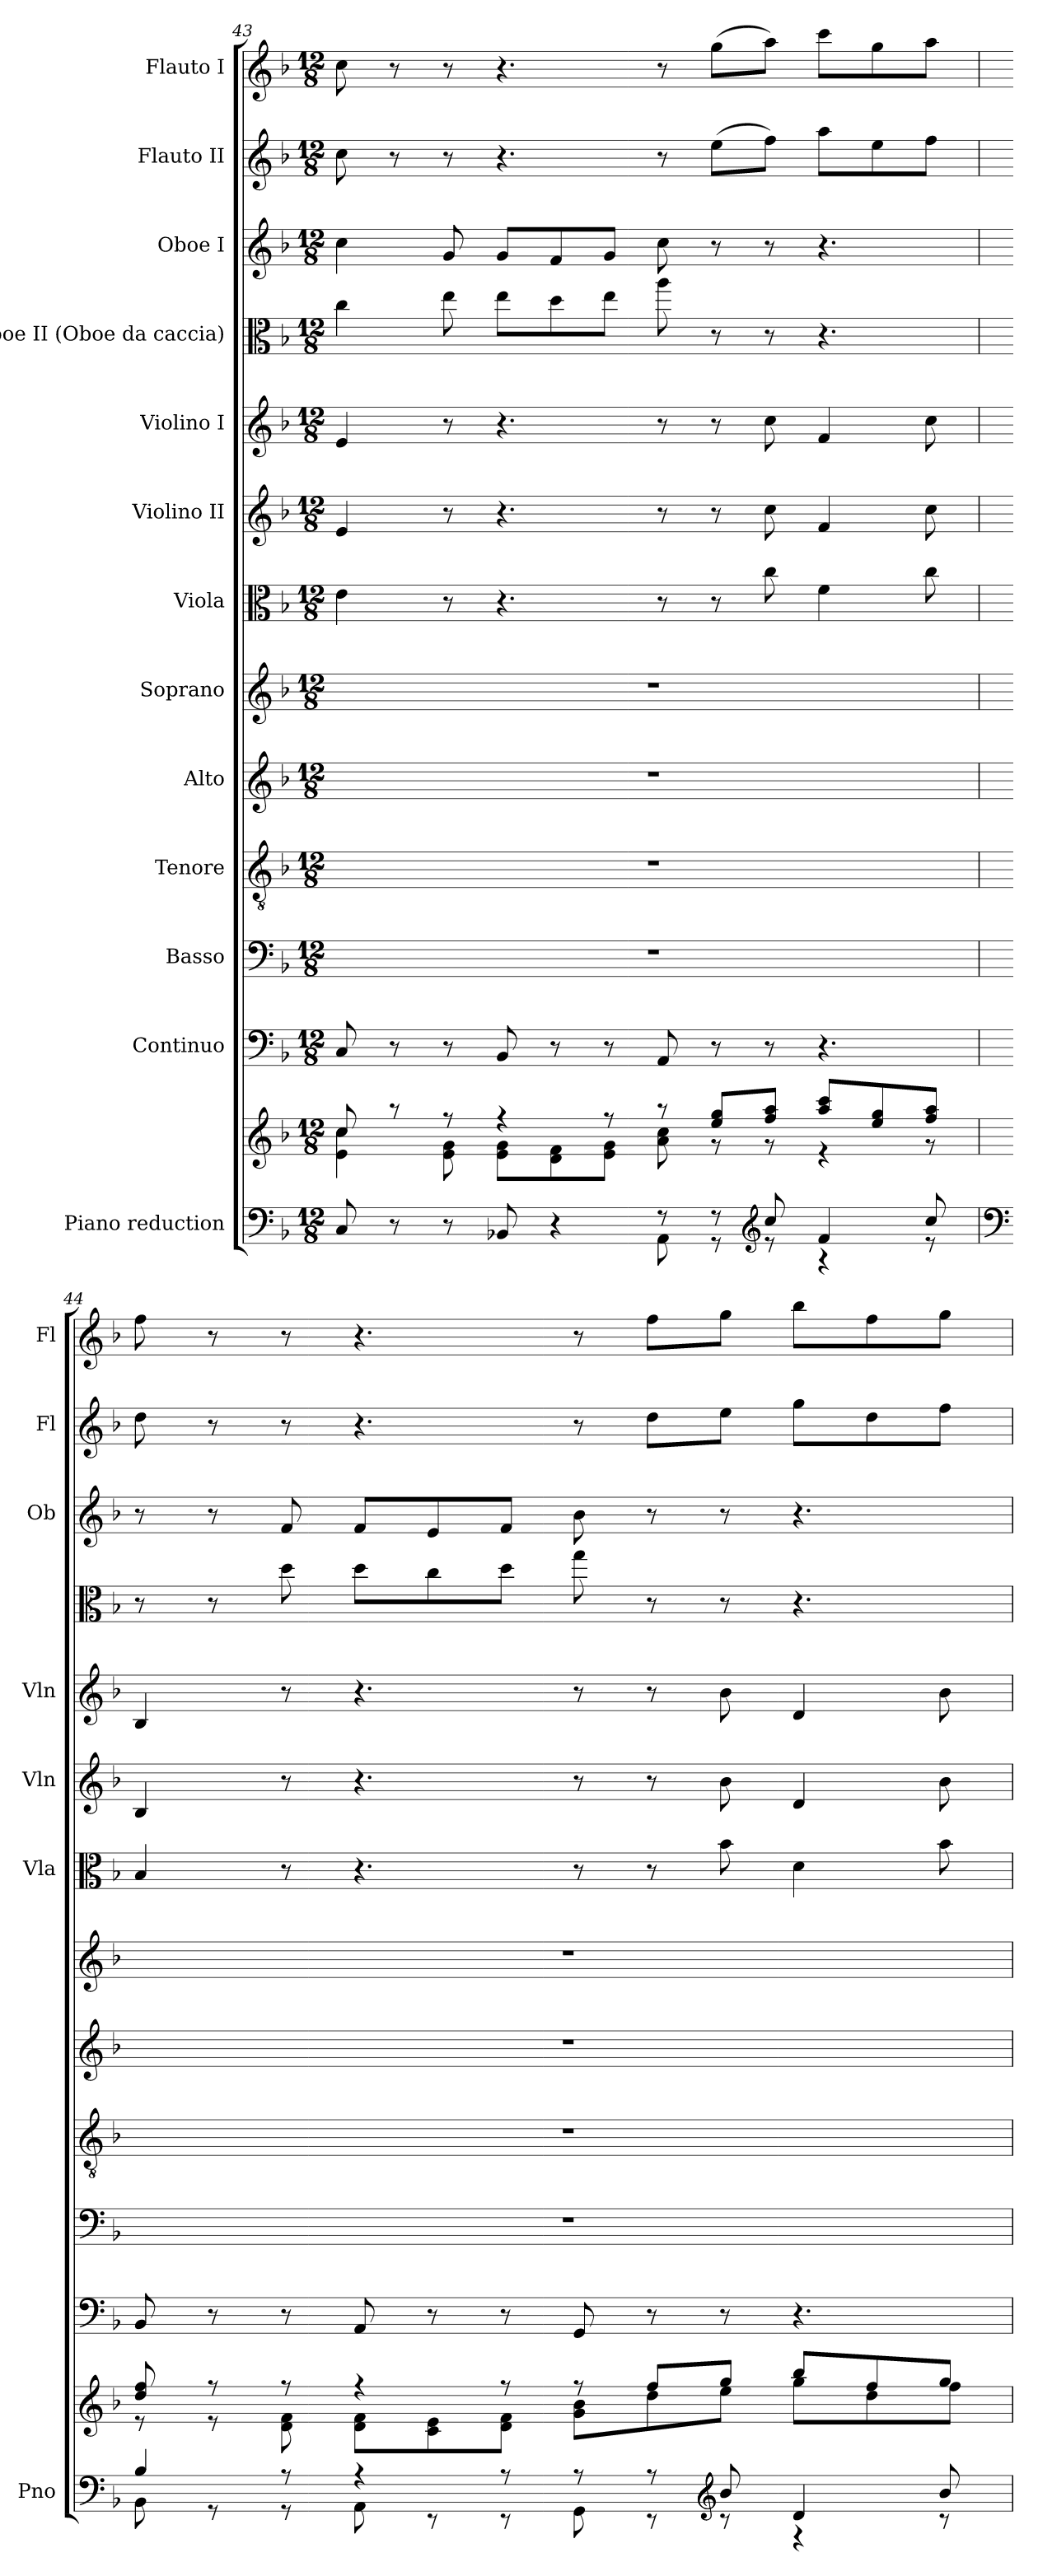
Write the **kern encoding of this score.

**kern	**kern	**kern	**kern	**kern	**kern	**kern	**kern	**kern	**kern	**kern	**kern	**kern	**kern
*part13	*part13	*part12	*part11	*part10	*part9	*part8	*part7	*part6	*part5	*part4	*part3	*part2	*part1
*staff14	*staff13	*staff12	*staff11	*staff10	*staff9	*staff8	*staff7	*staff6	*staff5	*staff4	*staff3	*staff2	*staff1
*I"Piano reduction	*	*I"Continuo	*I"Basso	*I"Tenore	*I"Alto	*I"Soprano	*I"Viola	*I"Violino II	*I"Violino I	*I"Oboe II (Oboe da caccia)	*I"Oboe I	*I"Flauto II	*I"Flauto I
*I'Pno	*	*	*	*	*	*	*I'Vla	*I'Vln	*I'Vln	*	*I'Ob	*I'Fl	*I'Fl
*clefF4	*clefG2	*clefF4	*clefF4	*clefGv2	*clefG2	*clefG2	*clefC3	*clefG2	*clefG2	*clefC3	*clefG2	*clefG2	*clefG2
*	*	*	*	*	*	*	*	*	*	*ITrd12c21	*	*	*
*k[b-]	*k[b-]	*k[b-]	*k[b-]	*k[b-]	*k[b-]	*k[b-]	*k[b-]	*k[b-]	*k[b-]	*k[b-]	*k[b-]	*k[b-]	*k[b-]
*M12/8	*M12/8	*M12/8	*M12/8	*M12/8	*M12/8	*M12/8	*M12/8	*M12/8	*M12/8	*M12/8	*M12/8	*M12/8	*M12/8
=43	=43	=43	=43	=43	=43	=43	=43	=43	=43	=43	=43	=43	=43
*^	*^	*	*	*	*	*	*	*	*	*	*	*	*
8C/	8ryy	8cc/	4e\ 4cc\	8C/	1.r	1.r	1.r	1.r	4e\	4e/	4e/	4c\	4cc\	8cc\	8cc\
8r	8ryy	8r	.	8r	.	.	.	.	.	.	.	.	.	8r	8r
8r	8ryy	8r	8e\ 8g\	8r	.	.	.	.	8r	8r	8r	8e\	8g/	8r	8r
8BB-X/	8ryy	4r	8e\ 8g\L	8BB-/	.	.	.	.	4.r	4.r	4.r	8e\L	8g/L	4.r	4.r
4r	8ryy	.	8d\ 8f\	8r	.	.	.	.	.	.	.	8d\	8f/	.	.
.	8ryy	8r	8e\ 8g\J	8r	.	.	.	.	.	.	.	8e\J	8g/J	.	.
8r	8AA\	8r	8a\ 8cc\	8AA/	.	.	.	.	8r	8r	8r	8a\	8cc\	8r	8r
8r	8r	8ee/ 8gg/L	8r	8r	.	.	.	.	8r	8r	8r	8r	8r	(8ee\L	(8gg\L
*clefG2	*	*	*	*	*	*	*	*	*	*	*	*	*	*	*
8cc/	8r	8ff/ 8aa/J	8r	8r	.	.	.	.	8cc\	8cc\	8cc\	8r	8r	8ff\J)	8aa\J)
4f/	4r	8aa/ 8ccc/L	4r	4.r	.	.	.	.	4f\	4f/	4f/	4.r	4.r	8aa\L	8ccc\L
.	.	8ee/ 8gg/	.	.	.	.	.	.	.	.	.	.	.	8ee\	8gg\
8cc/	8r	8ff/ 8aa/J	8r	.	.	.	.	.	8cc\	8cc\	8cc\	.	.	8ff\J	8aa\J
!!LO:PB:g=z
=44	=44	=44	=44	=44	=44	=44	=44	=44	=44	=44	=44	=44	=44	=44	=44
*clefF4	*	*	*	*	*	*	*	*	*	*	*	*	*	*	*
4B-/	8BB-\	8dd/ 8ff/	8r	8BB-/	1.r	1.r	1.r	1.r	4B-/	4B-/	4B-/	8r	8r	8dd\	8ff\
.	8r	8r	8r	8r	.	.	.	.	.	.	.	8r	8r	8r	8r
8r	8r	8r	8d\ 8f\	8r	.	.	.	.	8r	8r	8r	8d\	8f/	8r	8r
4r	8AA\	4r	8d\ 8f\L	8AA/	.	.	.	.	4.r	4.r	4.r	8d\L	8f/L	4.r	4.r
.	8r	.	8c\ 8e\	8r	.	.	.	.	.	.	.	8c\	8e/	.	.
8r	8r	8r	8d\ 8f\J	8r	.	.	.	.	.	.	.	8d\J	8f/J	.	.
8r	8GG\	8r	8g\ 8b-\L	8GG/	.	.	.	.	8r	8r	8r	8g\	8b-\	8r	8r
8r	8r	8ff/L	8dd\	8r	.	.	.	.	8r	8r	8r	8r	8r	8dd\L	8ff\L
*clefG2	*	*	*	*	*	*	*	*	*	*	*	*	*	*	*
8b-/	8r	8gg/J	8ee\J	8r	.	.	.	.	8b-\	8b-\	8b-\	8r	8r	8ee\J	8gg\J
4d/	4r	8bb-/L	8gg\L	4.r	.	.	.	.	4d\	4d/	4d/	4.r	4.r	8gg\L	8bb-\L
.	.	8ff/	8dd\	.	.	.	.	.	.	.	.	.	.	8dd\	8ff\
8b-/	8r	8gg/J	8ff\J	.	.	.	.	.	8b-\	8b-\	8b-\	.	.	8ff\J	8gg\J
*v	*v	*	*	*	*	*	*	*	*	*	*	*	*	*	*
*	*v	*v	*	*	*	*	*	*	*	*	*	*	*	*
=	=	=	=	=	=	=	=	=	=	=	=	=	=
*-	*-	*-	*-	*-	*-	*-	*-	*-	*-	*-	*-	*-	*-
